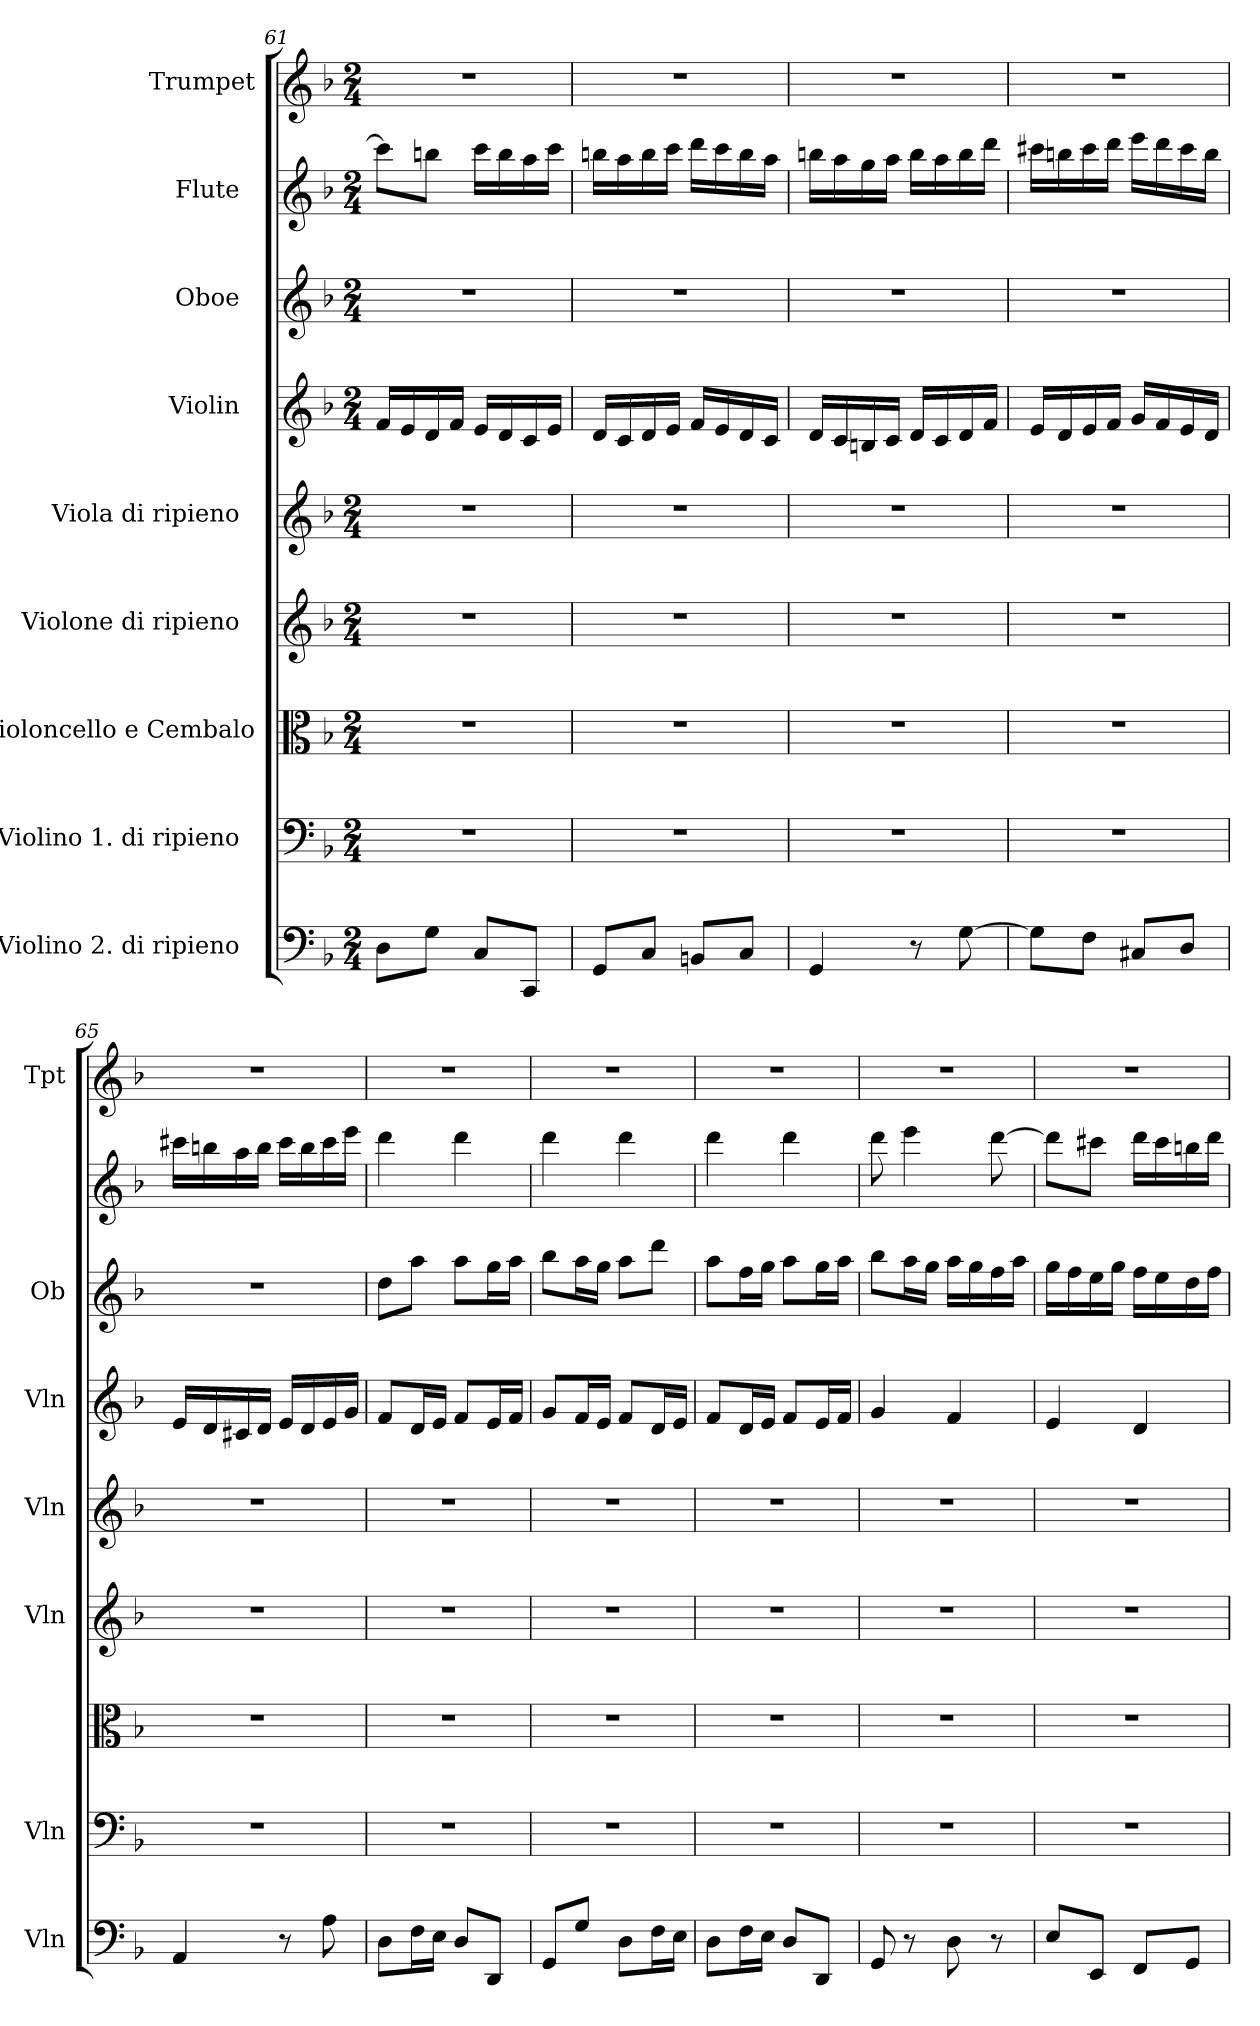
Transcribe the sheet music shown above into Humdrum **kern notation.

**kern	**kern	**kern	**kern	**kern	**kern	**kern	**kern	**kern
*part9	*part8	*part7	*part6	*part5	*part4	*part3	*part2	*part1
*staff9	*staff8	*staff7	*staff6	*staff5	*staff4	*staff3	*staff2	*staff1
*I"Violino 2. di ripieno  	*I"Violino 1.  di ripieno  	*I"Violoncello e Cembalo	*I"Violone  di ripieno  	*I"Viola  di ripieno    	*I"Violin              	*I"Oboe                	*I"Flute               	*I"Trumpet
*I'Vln	*I'Vln	*	*I'Vln	*I'Vln	*I'Vln	*I'Ob	*	*I'Tpt
*clefF4	*clefF4	*clefC3	*clefG2	*clefG2	*clefG2	*clefG2	*clefG2	*clefG2
*	*	*	*	*	*	*	*	*ITrd1c2
*k[b-]	*k[b-]	*k[b-]	*k[b-]	*k[b-]	*k[b-]	*k[b-]	*k[b-]	*k[b-e-a-]
*F:	*F:	*F:	*F:	*F:	*F:	*F:	*F:	*E-:
*M2/4	*M2/4	*M2/4	*M2/4	*M2/4	*M2/4	*M2/4	*M2/4	*M2/4
=61	=61	=61	=61	=61	=61	=61	=61	=61
8D\L	2r	2r	2r	2r	16f/LL	2r	8ccc\L]	2r
.	.	.	.	.	16e/	.	.	.
8G\J	.	.	.	.	16d/	.	8bbn\J	.
.	.	.	.	.	16f/JJ	.	.	.
8C/L	.	.	.	.	16e/LL	.	16ccc\LL	.
.	.	.	.	.	16d/	.	16bb\	.
8CC/J	.	.	.	.	16c/	.	16aa\	.
.	.	.	.	.	16e/JJ	.	16ccc\JJ	.
=62	=62	=62	=62	=62	=62	=62	=62	=62
8GG/L	2r	2r	2r	2r	16d/LL	2r	16bbn\LL	2r
.	.	.	.	.	16c/	.	16aa\	.
8C/J	.	.	.	.	16d/	.	16bb\	.
.	.	.	.	.	16e/JJ	.	16ccc\JJ	.
8BBn/L	.	.	.	.	16f/LL	.	16ddd\LL	.
.	.	.	.	.	16e/	.	16ccc\	.
8C/J	.	.	.	.	16d/	.	16bb\	.
.	.	.	.	.	16c/JJ	.	16aa\JJ	.
=63	=63	=63	=63	=63	=63	=63	=63	=63
4GG/	2r	2r	2r	2r	16d/LL	2r	16bbn\LL	2r
.	.	.	.	.	16c/	.	16aa\	.
.	.	.	.	.	16Bn/	.	16gg\	.
.	.	.	.	.	16c/JJ	.	16aa\JJ	.
8r	.	.	.	.	16d/LL	.	16bb\LL	.
.	.	.	.	.	16c/	.	16aa\	.
[8G\	.	.	.	.	16d/	.	16bb\	.
.	.	.	.	.	16f/JJ	.	16ddd\JJ	.
=64	=64	=64	=64	=64	=64	=64	=64	=64
8G\L]	2r	2r	2r	2r	16e/LL	2r	16ccc#X\LL	2r
.	.	.	.	.	16d/	.	16bbn\	.
8F\J	.	.	.	.	16e/	.	16ccc#\	.
.	.	.	.	.	16f/JJ	.	16ddd\JJ	.
8C#X/L	.	.	.	.	16g/LL	.	16eee\LL	.
.	.	.	.	.	16f/	.	16ddd\	.
8D/J	.	.	.	.	16e/	.	16ccc#\	.
.	.	.	.	.	16d/JJ	.	16bb\JJ	.
=65	=65	=65	=65	=65	=65	=65	=65	=65
4AA/	2r	2r	2r	2r	16e/LL	2r	16ccc#X\LL	2r
.	.	.	.	.	16d/	.	16bbn\	.
.	.	.	.	.	16c#X/	.	16aa\	.
.	.	.	.	.	16d/JJ	.	16bb\JJ	.
8r	.	.	.	.	16e/LL	.	16ccc#\LL	.
.	.	.	.	.	16d/	.	16bb\	.
8A\	.	.	.	.	16e/	.	16ccc#\	.
.	.	.	.	.	16g/JJ	.	16eee\JJ	.
=66	=66	=66	=66	=66	=66	=66	=66	=66
8D\L	2r	2r	2r	2r	8f/L	8dd\L	4ddd\	2r
16F\L	.	.	.	.	16d/L	8aa\J	.	.
16E\JJ	.	.	.	.	16e/JJ	.	.	.
8D/L	.	.	.	.	8f/L	8aa\L	4ddd\	.
8DD/J	.	.	.	.	16e/L	16gg\L	.	.
.	.	.	.	.	16f/JJ	16aa\JJ	.	.
=67	=67	=67	=67	=67	=67	=67	=67	=67
8GG/L	2r	2r	2r	2r	8g/L	8bb-\L	4ddd\	2r
8G/J	.	.	.	.	16f/L	16aa\L	.	.
.	.	.	.	.	16e/JJ	16gg\JJ	.	.
8D\L	.	.	.	.	8f/L	8aa\L	4ddd\	.
16F\L	.	.	.	.	16d/L	8ddd\J	.	.
16E\JJ	.	.	.	.	16e/JJ	.	.	.
=68	=68	=68	=68	=68	=68	=68	=68	=68
8D\L	2r	2r	2r	2r	8f/L	8aa\L	4ddd\	2r
16F\L	.	.	.	.	16d/L	16ff\L	.	.
16E\JJ	.	.	.	.	16e/JJ	16gg\JJ	.	.
8D/L	.	.	.	.	8f/L	8aa\L	4ddd\	.
8DD/J	.	.	.	.	16e/L	16gg\L	.	.
.	.	.	.	.	16f/JJ	16aa\JJ	.	.
=69	=69	=69	=69	=69	=69	=69	=69	=69
8GG/	2r	2r	2r	2r	4g/	8bb-\L	8ddd\	2r
8r	.	.	.	.	.	16aa\L	4eee\	.
.	.	.	.	.	.	16gg\JJ	.	.
8D\	.	.	.	.	4f/	16aa\LL	.	.
.	.	.	.	.	.	16gg\	.	.
8r	.	.	.	.	.	16ff\	[8ddd\	.
.	.	.	.	.	.	16aa\JJ	.	.
=70	=70	=70	=70	=70	=70	=70	=70	=70
8E/L	2r	2r	2r	2r	4e/	16gg\LL	8ddd\L]	2r
.	.	.	.	.	.	16ff\	.	.
8EE/J	.	.	.	.	.	16ee\	8ccc#X\J	.
.	.	.	.	.	.	16gg\JJ	.	.
8FF/L	.	.	.	.	4d/	16ff\LL	16ddd\LL	.
.	.	.	.	.	.	16ee\	16ccc#\	.
8GG/J	.	.	.	.	.	16dd\	16bbn\	.
.	.	.	.	.	.	16ff\JJ	16ddd\JJ	.
=	=	=	=	=	=	=	=	=
*-	*-	*-	*-	*-	*-	*-	*-	*-
